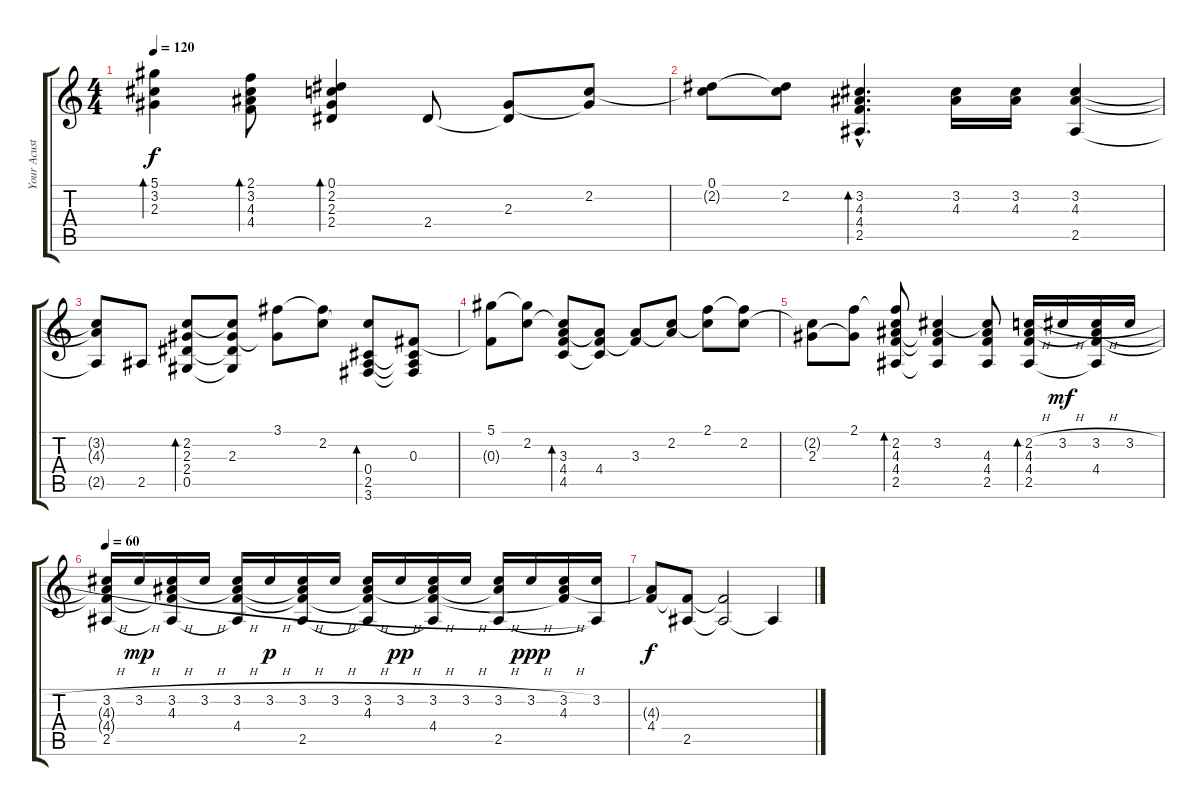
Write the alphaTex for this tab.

\track ("Your Acustic Guitar" "Your Acust") {instrument acousticguitarnylon}
\staff {score tabs}
\tuning (Eb4 Bb3 Gb3 Db3 Ab2 Eb2) {hide}
\ts (4 4)
\tempo 120
\clef g2
\ks c
(5.1 3.2 2.3).4{bd 240 dy f} (2.1 3.2 4.3 4.4).8{bd 120} (0.1 2.2 2.3 2.4).4{bd 240} 2.4.8 (2.3 2.4{t}).8 (2.2 2.3{t}).8 |
(0.1 2.2{t}).8 (0.1{t} 2.2).8 (3.2{hac} 4.3{hac} 4.4{hac} 2.5{hac}).4{d bd 240} (3.2 4.3).16 (3.2 4.3).16 (3.2 4.3 2.5).4 |
(3.2{t} 4.3{t} 2.5{t}).8 2.5.8 (2.2 2.3 2.4 0.5).8{bd 240} (2.2{t} 2.3 2.4{t} 0.5{t}).8 (3.1 2.3{t}).8 (3.1{t} 2.2).8 (2.2{t} 0.4 2.5 3.6).8{bd 240} (0.3 0.4{t} 2.5{t} 3.6{t}).8 |
(5.1 0.3{t}).8 (5.1{t} 2.2).8 (2.2{t} 3.3 4.4 4.5).8{bd 240} (3.3{t} 4.4 4.5{t}).8 (3.3 4.4{t}).8 (2.2 3.3{t}).8 (2.1 2.2{t}).8 (2.1{t} 2.2).8 |
(2.2{t} 2.3).8 (2.1 2.3{t}).8 (2.1{t} 2.2 4.3 4.4 2.5).8{bd 240} (3.2 4.3{t} 4.4{t} 2.5{t}).4 (3.2{t} 4.3 4.4 2.5).8 (2.2{h} 4.3 4.4 2.5).16{bd 240} 3.2{h}.16{dy mf} (3.2{h} 4.3{t} 4.4 2.5{t}).16 3.2{h}.16 |
\tempo 60
(3.2{h} 4.3{t} 4.4{t} 2.5).16 3.2{h}.16{dy mp} (3.2{h} 4.3 4.4{t} 2.5{t}).16 3.2{h}.16 (3.2{h} 4.3{t} 4.4 2.5{t}).16 3.2{h}.16{dy p} (3.2{h} 4.3{t} 4.4{t} 2.5).16 3.2{h}.16 (3.2{h} 4.3 4.4{t} 2.5{t}).16 3.2{h}.16{dy pp} (3.2{h} 4.3{t} 4.4 2.5{t}).16 3.2{h}.16 (3.2{h} 4.3{t} 2.5).16 3.2{h}.16{dy ppp} (3.2{h} 4.3 4.4{t}).16 (3.2 2.5{t}).16 |
(4.3{t} 4.4).8{dy f} (4.4{t} 2.5).8 (4.4{t} 2.5{t}).2 2.5{t}.4
